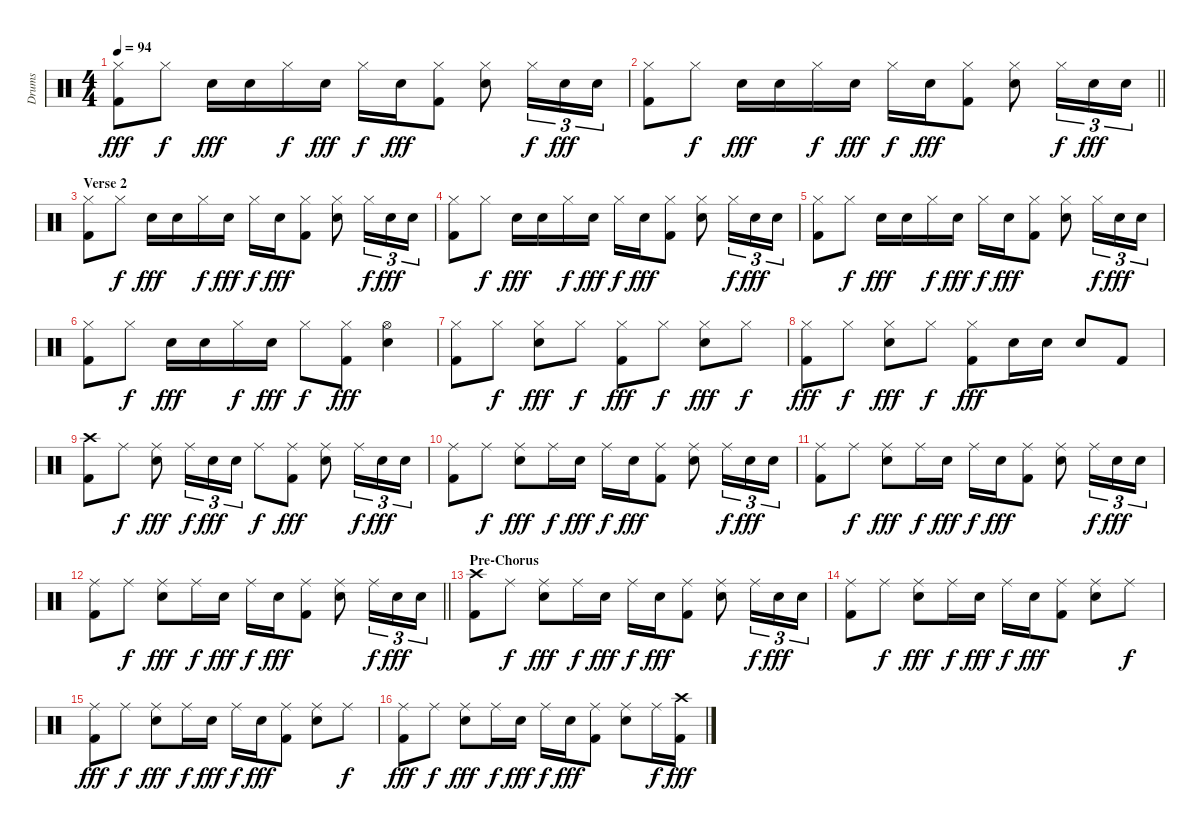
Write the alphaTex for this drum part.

\track ("Drums" "Drums") {instrument percussion}
\staff {score}
\articulation defaults
\ts (4 4)
\tempo 94
\clef neutral
\ks c
("Hi-Hat (closed)" "Kick (hit) 2").8{dy fff} "Hi-Hat (closed)".8{dy f} "Electric Snare (hit)".16{dy fff} "Electric Snare (hit)".16 "Hi-Hat (closed)".16{dy f} "Electric Snare (hit)".16{dy fff} "Hi-Hat (closed)".16{dy f} "Electric Snare (hit)".16{dy fff} ("Hi-Hat (closed)" "Kick (hit) 2").8 ("Hi-Hat (closed)" "Electric Snare (hit)").8 "Hi-Hat (closed)".16{tu (3 2) dy f} "Electric Snare (hit)".16{tu (3 2) dy fff} "Electric Snare (hit)".16{tu (3 2)} |
\barLineRight lightlight
("Hi-Hat (closed)" "Kick (hit) 2").8 "Hi-Hat (closed)".8{dy f} "Electric Snare (hit)".16{dy fff} "Electric Snare (hit)".16 "Hi-Hat (closed)".16{dy f} "Electric Snare (hit)".16{dy fff} "Hi-Hat (closed)".16{dy f} "Electric Snare (hit)".16{dy fff} ("Hi-Hat (closed)" "Kick (hit) 2").8 ("Hi-Hat (closed)" "Electric Snare (hit)").8 "Hi-Hat (closed)".16{tu (3 2) dy f} "Electric Snare (hit)".16{tu (3 2) dy fff} "Electric Snare (hit)".16{tu (3 2)} |
\section ("" "Verse 2")
("Hi-Hat (closed)" "Kick (hit) 2").8 "Hi-Hat (closed)".8{dy f} "Electric Snare (hit)".16{dy fff} "Electric Snare (hit)".16 "Hi-Hat (closed)".16{dy f} "Electric Snare (hit)".16{dy fff} "Hi-Hat (closed)".16{dy f} "Electric Snare (hit)".16{dy fff} ("Hi-Hat (closed)" "Kick (hit) 2").8 ("Hi-Hat (closed)" "Electric Snare (hit)").8 "Hi-Hat (closed)".16{tu (3 2) dy f} "Electric Snare (hit)".16{tu (3 2) dy fff} "Electric Snare (hit)".16{tu (3 2)} |
("Hi-Hat (closed)" "Kick (hit) 2").8 "Hi-Hat (closed)".8{dy f} "Electric Snare (hit)".16{dy fff} "Electric Snare (hit)".16 "Hi-Hat (closed)".16{dy f} "Electric Snare (hit)".16{dy fff} "Hi-Hat (closed)".16{dy f} "Electric Snare (hit)".16{dy fff} ("Hi-Hat (closed)" "Kick (hit) 2").8 ("Hi-Hat (closed)" "Electric Snare (hit)").8 "Hi-Hat (closed)".16{tu (3 2) dy f} "Electric Snare (hit)".16{tu (3 2) dy fff} "Electric Snare (hit)".16{tu (3 2)} |
("Hi-Hat (closed)" "Kick (hit) 2").8 "Hi-Hat (closed)".8{dy f} "Electric Snare (hit)".16{dy fff} "Electric Snare (hit)".16 "Hi-Hat (closed)".16{dy f} "Electric Snare (hit)".16{dy fff} "Hi-Hat (closed)".16{dy f} "Electric Snare (hit)".16{dy fff} ("Hi-Hat (closed)" "Kick (hit) 2").8 ("Hi-Hat (closed)" "Electric Snare (hit)").8 "Hi-Hat (closed)".16{tu (3 2) dy f} "Electric Snare (hit)".16{tu (3 2) dy fff} "Electric Snare (hit)".16{tu (3 2)} |
("Hi-Hat (closed)" "Kick (hit) 2").8 "Hi-Hat (closed)".8{dy f} "Electric Snare (hit)".16{dy fff} "Electric Snare (hit)".16 "Hi-Hat (closed)".16{dy f} "Electric Snare (hit)".16{dy fff} "Hi-Hat (closed)".8{dy f} ("Hi-Hat (closed)" "Kick (hit) 2").8{dy fff} ("Hi-Hat (open)" "Electric Snare (hit)").4 |
("Hi-Hat (closed)" "Kick (hit) 2").8 "Hi-Hat (closed)".8{dy f} ("Hi-Hat (closed)" "Electric Snare (hit)").8{dy fff} "Hi-Hat (closed)".8{dy f} ("Hi-Hat (closed)" "Kick (hit) 2").8{dy fff} "Hi-Hat (closed)".8{dy f} ("Hi-Hat (closed)" "Electric Snare (hit)").8{dy fff} "Hi-Hat (closed)".8{dy f} |
("Hi-Hat (closed)" "Kick (hit) 2").8{dy fff} "Hi-Hat (closed)".8{dy f} ("Hi-Hat (closed)" "Electric Snare (hit)").8{dy fff} "Hi-Hat (closed)".8{dy f} ("Hi-Hat (closed)" "Kick (hit) 2").8{dy fff} "Electric Snare (hit)".16 "Electric Snare (hit)".16 "Electric Snare (hit)".8 "Kick (hit) 2".8 |
("Crash high (hit)" "Kick (hit) 2").8 "Ride (middle)".8{dy f} ("Ride (middle)" "Electric Snare (hit)").8{dy fff} "Ride (middle)".16{tu (3 2) dy f} "Electric Snare (hit)".16{tu (3 2) dy fff} "Electric Snare (hit)".16{tu (3 2)} "Ride (middle)".8{dy f} ("Ride (middle)" "Kick (hit) 2").8{dy fff} ("Ride (middle)" "Electric Snare (hit)").8 "Ride (middle)".16{tu (3 2) dy f} "Electric Snare (hit)".16{tu (3 2) dy fff} "Electric Snare (hit)".16{tu (3 2)} |
("Ride (middle)" "Kick (hit) 2").8 "Ride (middle)".8{dy f} ("Ride (middle)" "Electric Snare (hit)").8{dy fff} "Ride (middle)".16{dy f} "Electric Snare (hit)".16{dy fff} "Ride (middle)".16{dy f} "Electric Snare (hit)".16{dy fff} ("Ride (middle)" "Kick (hit) 2").8 ("Ride (middle)" "Electric Snare (hit)").8 "Ride (middle)".16{tu (3 2) dy f} "Electric Snare (hit)".16{tu (3 2) dy fff} "Electric Snare (hit)".16{tu (3 2)} |
("Ride (middle)" "Kick (hit) 2").8 "Ride (middle)".8{dy f} ("Ride (middle)" "Electric Snare (hit)").8{dy fff} "Ride (middle)".16{dy f} "Electric Snare (hit)".16{dy fff} "Ride (middle)".16{dy f} "Electric Snare (hit)".16{dy fff} ("Ride (middle)" "Kick (hit) 2").8 ("Ride (middle)" "Electric Snare (hit)").8 "Ride (middle)".16{tu (3 2) dy f} "Electric Snare (hit)".16{tu (3 2) dy fff} "Electric Snare (hit)".16{tu (3 2)} |
\barLineRight lightlight
("Ride (middle)" "Kick (hit) 2").8 "Ride (middle)".8{dy f} ("Ride (middle)" "Electric Snare (hit)").8{dy fff} "Ride (middle)".16{dy f} "Electric Snare (hit)".16{dy fff} "Ride (middle)".16{dy f} "Electric Snare (hit)".16{dy fff} ("Ride (middle)" "Kick (hit) 2").8 ("Ride (middle)" "Electric Snare (hit)").8 "Ride (middle)".16{tu (3 2) dy f} "Electric Snare (hit)".16{tu (3 2) dy fff} "Electric Snare (hit)".16{tu (3 2)} |
\section ("" "Pre-Chorus")
("Crash high (hit)" "Kick (hit) 2").8 "Ride (middle)".8{dy f} ("Ride (middle)" "Electric Snare (hit)").8{dy fff} "Ride (middle)".16{dy f} "Electric Snare (hit)".16{dy fff} "Ride (middle)".16{dy f} "Electric Snare (hit)".16{dy fff} ("Ride (middle)" "Kick (hit) 2").8 ("Ride (middle)" "Electric Snare (hit)").8 "Ride (middle)".16{tu (3 2) dy f} "Electric Snare (hit)".16{tu (3 2) dy fff} "Electric Snare (hit)".16{tu (3 2)} |
("Ride (middle)" "Kick (hit) 2").8 "Ride (middle)".8{dy f} ("Ride (middle)" "Electric Snare (hit)").8{dy fff} "Ride (middle)".16{dy f} "Electric Snare (hit)".16{dy fff} "Ride (middle)".16{dy f} "Electric Snare (hit)".16{dy fff} ("Ride (middle)" "Kick (hit) 2").8 ("Ride (middle)" "Electric Snare (hit)").8 "Ride (middle)".8{dy f} |
("Ride (middle)" "Kick (hit) 2").8{dy fff} "Ride (middle)".8{dy f} ("Ride (middle)" "Electric Snare (hit)").8{dy fff} "Ride (middle)".16{dy f} "Electric Snare (hit)".16{dy fff} "Ride (middle)".16{dy f} "Electric Snare (hit)".16{dy fff} ("Ride (middle)" "Kick (hit) 2").8 ("Ride (middle)" "Electric Snare (hit)").8 "Ride (middle)".8{dy f} |
("Ride (middle)" "Kick (hit) 2").8{dy fff} "Ride (middle)".8{dy f} ("Ride (middle)" "Electric Snare (hit)").8{dy fff} "Ride (middle)".16{dy f} "Electric Snare (hit)".16{dy fff} "Ride (middle)".16{dy f} "Electric Snare (hit)".16{dy fff} ("Ride (middle)" "Kick (hit) 2").8 ("Ride (middle)" "Electric Snare (hit)").8 "Ride (middle)".16{dy f} ("Crash high (hit)" "Kick (hit) 2").16{dy fff}
